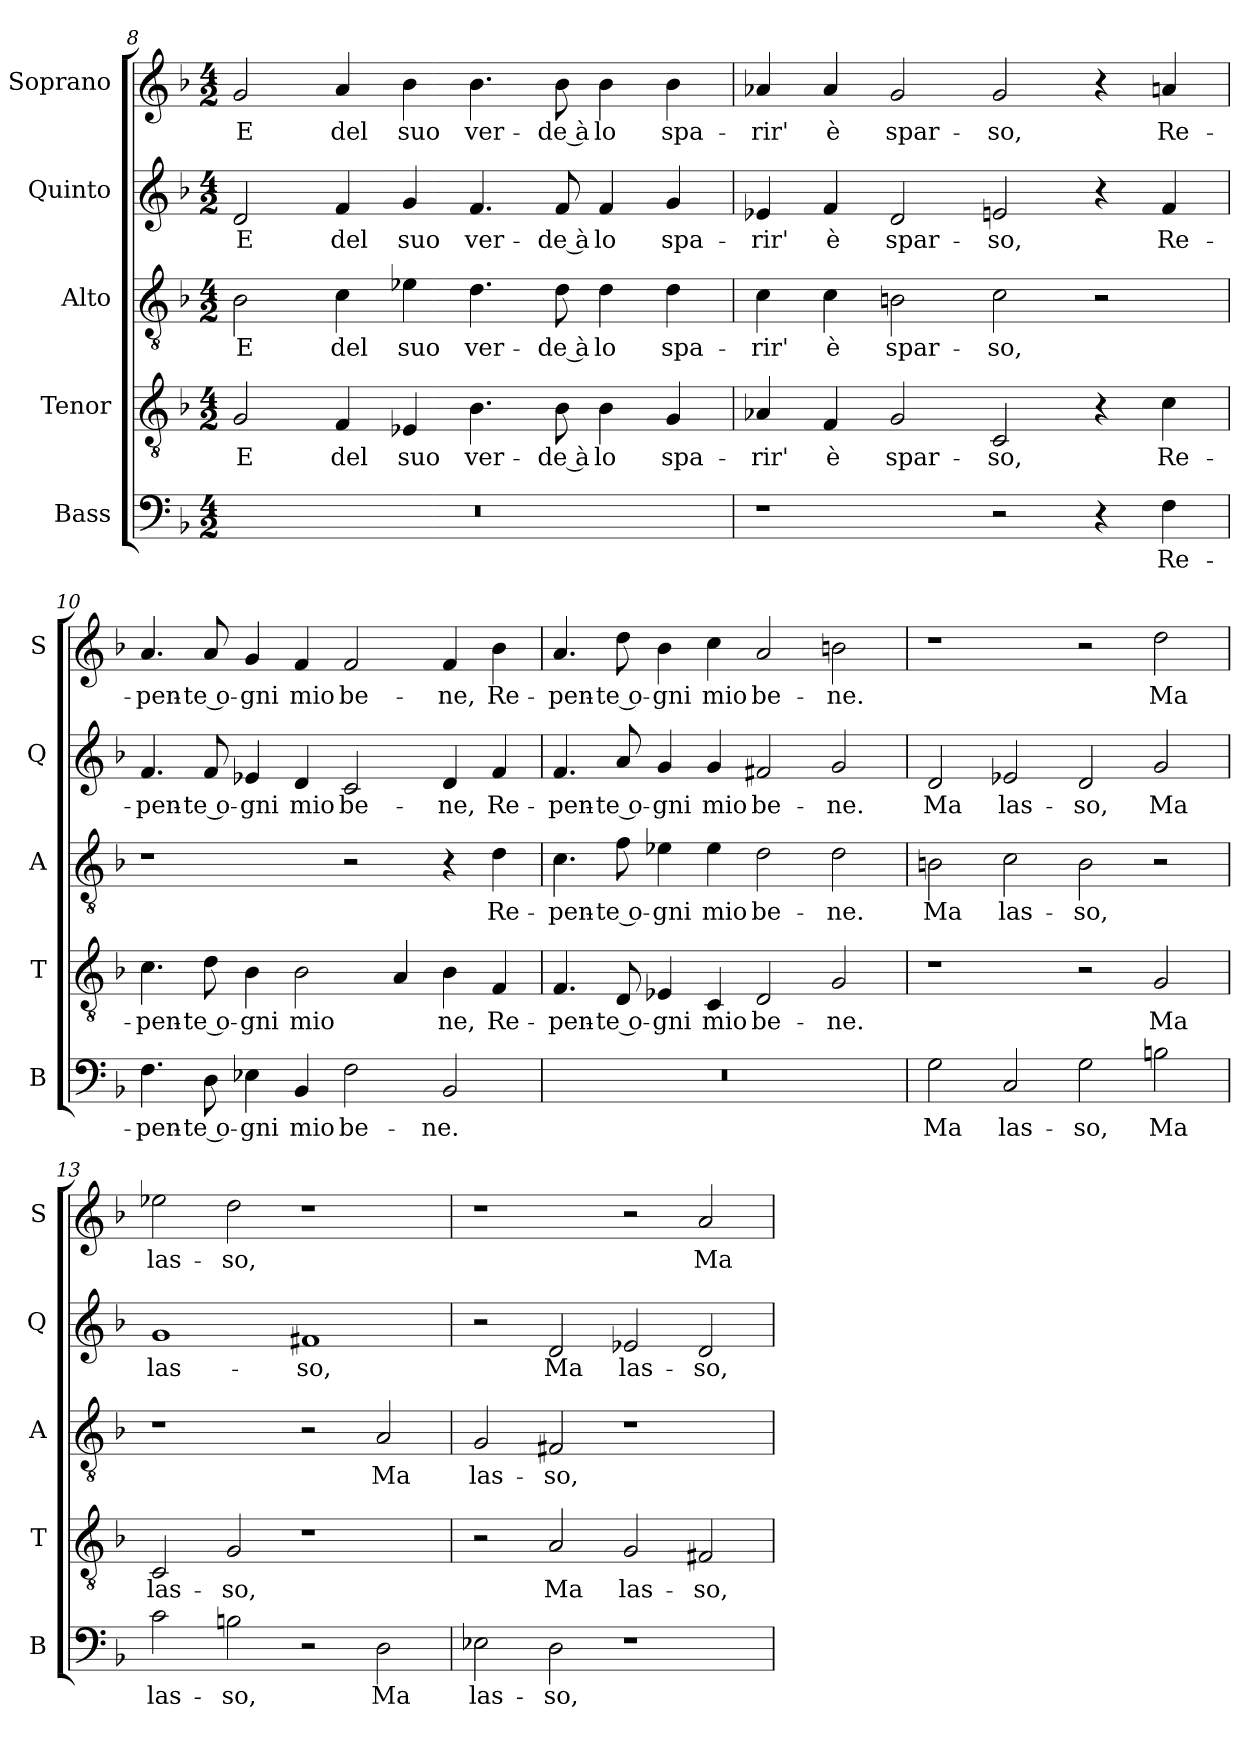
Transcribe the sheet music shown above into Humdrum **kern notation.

**kern	**text	**kern	**text	**kern	**text	**kern	**text	**kern	**text
*part5	*part5	*part4	*part4	*part3	*part3	*part2	*part2	*part1	*part1
*staff5	*staff5	*staff4	*staff4	*staff3	*staff3	*staff2	*staff2	*staff1	*staff1
*I"Bass	*	*I"Tenor	*	*I"Alto	*	*I"Quinto	*	*I"Soprano	*
*I'B	*	*I'T	*	*I'A	*	*I'Q	*	*I'S	*
!!LO:PB:g=z
*clefF4	*	*clefGv2	*	*clefGv2	*	*clefG2	*	*clefG2	*
*k[b-]	*	*k[b-]	*	*k[b-]	*	*k[b-]	*	*k[b-]	*
*F:	*	*F:	*	*F:	*	*F:	*	*F:	*
*M4/2	*	*M4/2	*	*M4/2	*	*M4/2	*	*M4/2	*
=8	=8	=8	=8	=8	=8	=8	=8	=8	=8
!	!	!	!LO:LY:b	!	!LO:LY:b	!	!LO:LY:b	!	!LO:LY:b
0r	.	2G/	E	2B-i\	E	2d/	E	2g/	E
!	!	!	!LO:LY:b	!	!LO:LY:b	!	!LO:LY:b	!	!LO:LY:b
.	.	4F/	del	4c\	del	4f/	del	4a/	del
!	!	!	!LO:LY:b	!	!LO:LY:b	!	!LO:LY:b	!	!LO:LY:b
.	.	4E-X/	suo	4e-X\	suo	4g/	suo	4b-\	suo
!	!	!	!LO:LY:b	!	!LO:LY:b	!	!LO:LY:b	!	!LO:LY:b
.	.	4.B-\	ver-	4.d\	ver-	4.f/	ver-	4.b-\	ver-
!	!	!	!LO:LY:b	!	!LO:LY:b	!	!LO:LY:b	!	!LO:LY:b
.	.	8B-\	-de à	8d\	-de à	8f/	-de à	8b-\	-de à
!	!	!	!LO:LY:b	!	!LO:LY:b	!	!LO:LY:b	!	!LO:LY:b
.	.	4B-\	lo	4d\	lo	4f/	lo	4b-\	lo
!	!	!	!LO:LY:b	!	!LO:LY:b	!	!LO:LY:b	!	!LO:LY:b
.	.	4G/	spa-	4d\	spa-	4g/	spa-	4b-\	spa-
=9	=9	=9	=9	=9	=9	=9	=9	=9	=9
!	!	!	!LO:LY:b	!	!LO:LY:b	!	!LO:LY:b	!	!LO:LY:b
1r	.	4A-X/	-rir'	4c\	-rir'	4e-X/	-rir'	4a-X/	-rir'
!	!	!	!LO:LY:b	!	!LO:LY:b	!	!LO:LY:b	!	!LO:LY:b
.	.	4F/	è	4c\	è	4f/	è	4a-/	è
!	!	!	!LO:LY:b	!	!LO:LY:b	!	!LO:LY:b	!	!LO:LY:b
.	.	2G/	spar-	2Bn\	spar-	2d/	spar-	2g/	spar-
!	!	!	!LO:LY:b	!	!LO:LY:b	!	!LO:LY:b	!	!LO:LY:b
2r	.	2C/	-so,	2c\	-so,	2en/	-so,	2g/	-so,
4r	.	4r	.	2r	.	4r	.	4r	.
!	!LO:LY:b	!	!LO:LY:b	!	!	!	!LO:LY:b	!	!LO:LY:b
4F\	Re-	4c\	Re-	.	.	4f/	Re-	4an/	Re-
=10	=10	=10	=10	=10	=10	=10	=10	=10	=10
!	!LO:LY:b	!	!LO:LY:b	!	!	!	!LO:LY:b	!	!LO:LY:b
4.F\	-pen-	4.c\	-pen-	1r	.	4.f/	-pen-	4.a/	-pen-
!	!LO:LY:b	!	!LO:LY:b	!	!	!	!LO:LY:b	!	!LO:LY:b
8D\	-te o-	8d\	-te o-	.	.	8f/	-te o-	8a/	-te o-
!	!LO:LY:b	!	!LO:LY:b	!	!	!	!LO:LY:b	!	!LO:LY:b
4E-X\	-gni	4B-\	-gni	.	.	4e-X/	-gni	4g/	-gni
!	!LO:LY:b	!	!LO:LY:b	!	!	!	!LO:LY:b	!	!LO:LY:b
4BB-/	mio	2B-\	mio	.	.	4d/	mio	4f/	mio
!	!LO:LY:b	!	!	!	!	!	!LO:LY:b	!	!LO:LY:b
2F\	be-	.	.	2r	.	2c/	be-	2f/	be-
.	.	4A/	.	.	.	.	.	.	.
!	!LO:LY:b	!	!LO:LY:b	!	!	!	!LO:LY:b	!	!LO:LY:b
2BB-/	-ne.	4B-\	ne,	4r	.	4d/	-ne,	4f/	-ne,
!	!	!	!LO:LY:b	!	!LO:LY:b	!	!LO:LY:b	!	!LO:LY:b
.	.	4F/	Re-	4d\	Re-	4f/	Re-	4b-\	Re-
!!LO:LB:g=z
=11	=11	=11	=11	=11	=11	=11	=11	=11	=11
!	!	!	!LO:LY:b	!	!LO:LY:b	!	!LO:LY:b	!	!LO:LY:b
0r	.	4.F/	-pen-	4.c\	-pen-	4.f/	-pen-	4.a/	-pen-
!	!	!	!LO:LY:b	!	!LO:LY:b	!	!LO:LY:b	!	!LO:LY:b
.	.	8D/	-te o-	8f\	-te o-	8a/	-te o-	8dd\	-te o-
!	!	!	!LO:LY:b	!	!LO:LY:b	!	!LO:LY:b	!	!LO:LY:b
.	.	4E-X/	-gni	4e-X\	-gni	4g/	-gni	4b-\	-gni
!	!	!	!LO:LY:b	!	!LO:LY:b	!	!LO:LY:b	!	!LO:LY:b
.	.	4C/	mio	4e-\	mio	4g/	mio	4cc\	mio
!	!	!	!LO:LY:b	!	!LO:LY:b	!	!LO:LY:b	!	!LO:LY:b
.	.	2D/	be-	2d\	be-	2f#X/	be-	2a/	be-
!	!	!	!LO:LY:b	!	!LO:LY:b	!	!LO:LY:b	!	!LO:LY:b
.	.	2G/	-ne.	2d\	-ne.	2g/	-ne.	2bn\	-ne.
=12	=12	=12	=12	=12	=12	=12	=12	=12	=12
!	!LO:LY:b	!	!	!	!LO:LY:b	!	!LO:LY:b	!	!
2G\	Ma	1r	.	2Bn\	Ma	2d/	Ma	1r	.
!	!LO:LY:b	!	!	!	!LO:LY:b	!	!LO:LY:b	!	!
2C/	las-	.	.	2c\	las-	2e-X/	las-	.	.
!	!LO:LY:b	!	!	!	!LO:LY:b	!	!LO:LY:b	!	!
2G\	-so,	2r	.	2B\	-so,	2d/	-so,	2r	.
!	!LO:LY:b	!	!LO:LY:b	!	!	!	!LO:LY:b	!	!LO:LY:b
2Bn\	Ma	2G/	Ma	2r	.	2g/	Ma	2dd\	Ma
=13	=13	=13	=13	=13	=13	=13	=13	=13	=13
!	!LO:LY:b	!	!LO:LY:b	!	!	!	!LO:LY:b	!	!LO:LY:b
2c\	las-	2C/	las-	1r	.	1g	las-	2ee-X\	las-
!	!LO:LY:b	!	!LO:LY:b	!	!	!	!	!	!LO:LY:b
2Bn\	-so,	2G/	-so,	.	.	.	.	2dd\	-so,
!	!	!	!	!	!	!	!LO:LY:b	!	!
2r	.	1r	.	2r	.	1f#X	-so,	1r	.
!	!LO:LY:b	!	!	!	!LO:LY:b	!	!	!	!
2D\	Ma	.	.	2A/	Ma	.	.	.	.
=14	=14	=14	=14	=14	=14	=14	=14	=14	=14
!	!LO:LY:b	!	!	!	!LO:LY:b	!	!	!	!
2E-X\	las-	2r	.	2G/	las-	2r	.	1r	.
!	!LO:LY:b	!	!LO:LY:b	!	!LO:LY:b	!	!LO:LY:b	!	!
2D\	-so,	2A/	Ma	2F#X/	-so,	2d/	Ma	.	.
!	!	!	!LO:LY:b	!	!	!	!LO:LY:b	!	!
1r	.	2G/	las-	1r	.	2e-X/	las-	2r	.
!	!	!	!LO:LY:b	!	!	!	!LO:LY:b	!	!LO:LY:b
.	.	2F#X/	-so,	.	.	2d/	-so,	2a/	Ma
=	=	=	=	=	=	=	=	=	=
*-	*-	*-	*-	*-	*-	*-	*-	*-	*-
